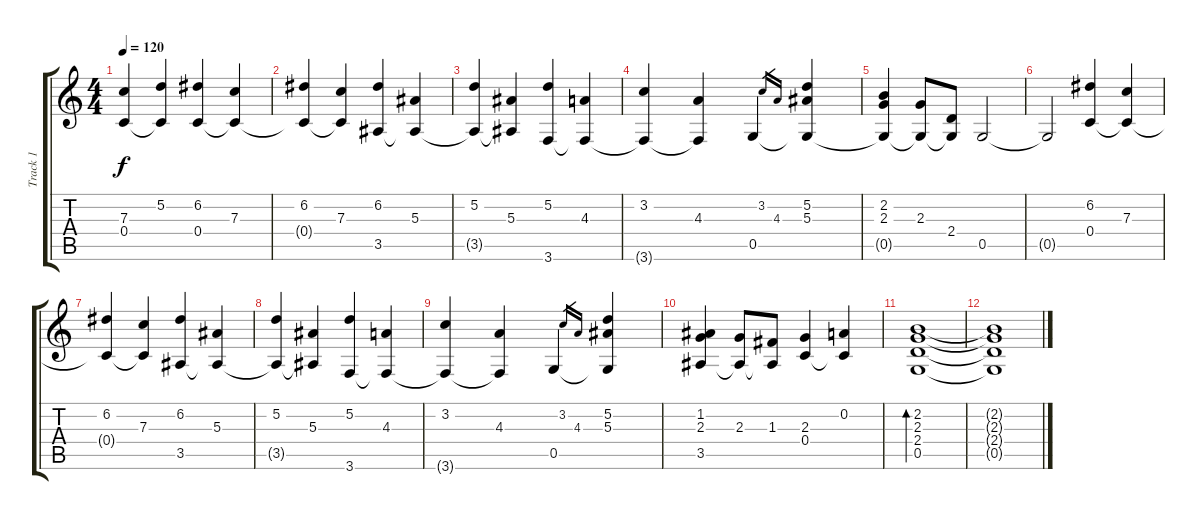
\track ("Track 1" "Track 1") {instrument acousticguitarnylon}
\staff {score tabs}
\tuning (D4 A3 F3 C3 G2 D2) {hide}
\ts (4 4)
\tempo 120
\clef g2
\ks c
(7.3 0.4{t}).4{dy f} (5.2 0.4{t}).4 (6.2 0.4).4 (7.3 0.4{t}).4 |
(6.2 0.4{t}).4 (7.3 0.4{t}).4 (6.2 3.5).4 (5.3 3.5{t}).4 |
(5.2 3.5{t}).4 (5.3 3.5{t}).4 (5.2 3.6).4 (4.3 3.6{t}).4 |
(3.2 3.6{t}).4 (4.3 3.6{t}).4 0.5.4 3.2.16{gr} 4.3.16{gr} (5.2 5.3 0.5{t}).4 |
(2.2 2.3 0.5{t}).4 (2.3 0.5{t}).8 (2.4 0.5{t}).8 0.5.2 |
0.5{t}.2 (6.2 0.4).4 (7.3 0.4{t}).4 |
(6.2 0.4{t}).4 (7.3 0.4{t}).4 (6.2 3.5).4 (5.3 3.5{t}).4 |
(5.2 3.5{t}).4 (5.3 3.5{t}).4 (5.2 3.6).4 (4.3 3.6{t}).4 |
(3.2 3.6{t}).4 (4.3 3.6{t}).4 0.5.4 3.2.16{gr} 4.3.16{gr} (5.2 5.3 0.5{t}).4 |
(1.2 2.3 3.5).4 (2.3 3.5{t}).8 (1.3 3.5{t}).8 (2.3 0.4).4 (0.2 0.4{t}).4 |
(2.2 2.3 2.4 0.5).1{bd 240} |
(2.2{t} 2.3{t} 2.4{t} 0.5{t}).1
